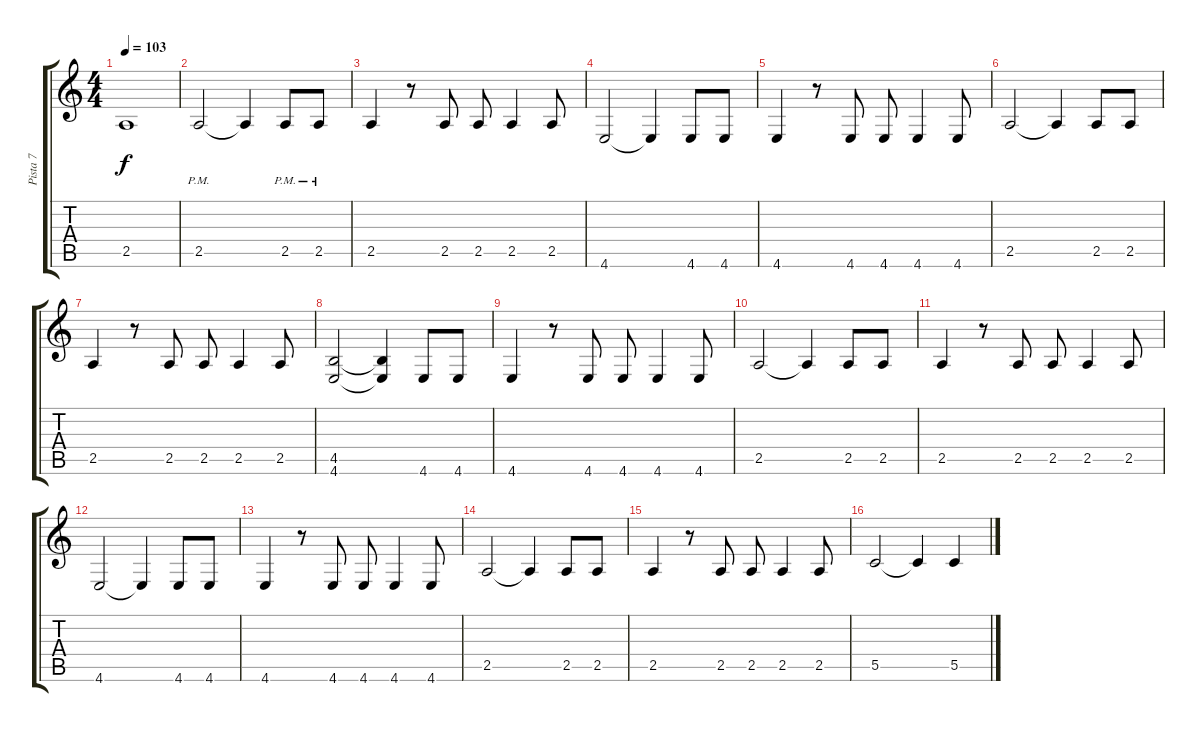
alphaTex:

\track ("Pista 7" "Pista 7") {instrument electricbassfinger}
\staff {score tabs}
\tuning (D4 A3 F3 C3 G2 C2) {hide}
\ts (4 4)
\tempo 103
\clef g2
\ks c
2.5.1{dy f} |
2.5{pm}.2 2.5{t}.4 2.5{pm}.8 2.5{pm}.8 |
2.5.4 r.8 2.5.8 2.5.8 2.5.4 2.5.8 |
4.6.2 4.6{t}.4 4.6.8 4.6.8 |
4.6.4 r.8 4.6.8 4.6.8 4.6.4 4.6.8 |
2.5.2 2.5{t}.4 2.5.8 2.5.8 |
2.5.4 r.8 2.5.8 2.5.8 2.5.4 2.5.8 |
(4.5 4.6).2 (4.5{t} 4.6{t}).4 4.6.8 4.6.8 |
4.6.4 r.8 4.6.8 4.6.8 4.6.4 4.6.8 |
2.5.2 2.5{t}.4 2.5.8 2.5.8 |
2.5.4 r.8 2.5.8 2.5.8 2.5.4 2.5.8 |
4.6.2 4.6{t}.4 4.6.8 4.6.8 |
4.6.4 r.8 4.6.8 4.6.8 4.6.4 4.6.8 |
2.5.2 2.5{t}.4 2.5.8 2.5.8 |
2.5.4 r.8 2.5.8 2.5.8 2.5.4 2.5.8 |
5.5.2 5.5{t}.4 5.5.4
